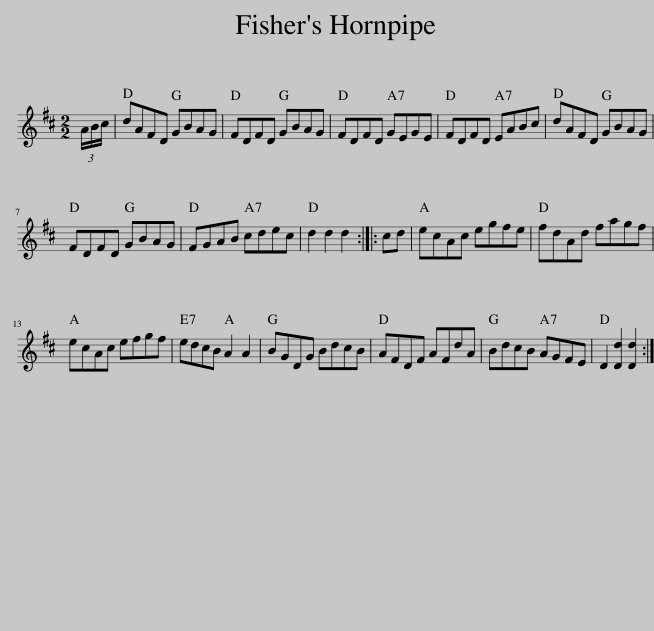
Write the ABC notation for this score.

X:1
L:1/8
M:2/2
I:linebreak $
K:D
V:1 treble
V:1
 (3A/B/c/ | dAFD GBAG | FDFD GBAG | FDFD GEGE | FDFD EABc | %5
 dAFD GBAG |$ FDFD GBAG | FGAB cdec | d2 d2 d2 :: cd | %10
 ecAc egfe | fdAd fagf |$ ecAc efgf | edcB A2 A2 | BGDG BdcB | %15
 AFDF AFdA | BdcB AGFE | D2 [Dd]2 [Dd]2 :| %18
